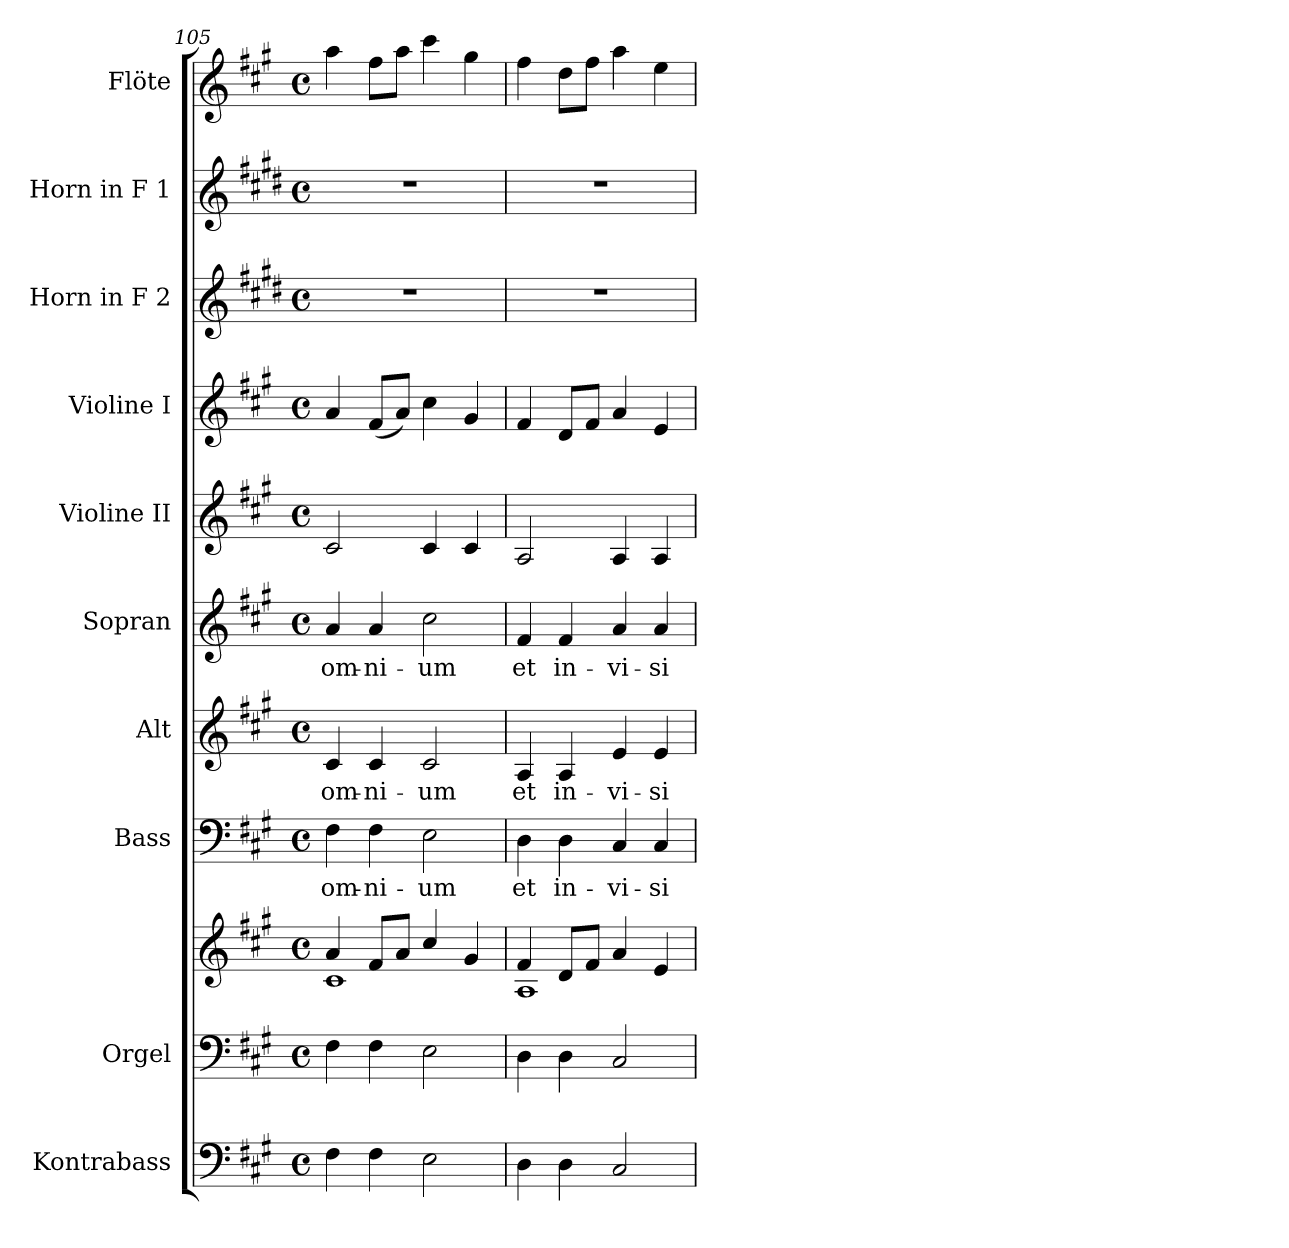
**kern	**kern	**kern	**kern	**text	**kern	**text	**kern	**text	**kern	**kern	**kern	**kern	**kern
*part10	*part9	*part9	*part8	*part8	*part7	*part7	*part6	*part6	*part5	*part4	*part3	*part2	*part1
*staff11	*staff10	*staff9	*staff8	*staff8	*staff7	*staff7	*staff6	*staff6	*staff5	*staff4	*staff3	*staff2	*staff1
*I"Kontrabass	*I"Orgel	*	*I"Bass	*	*I"Alt	*	*I"Sopran	*	*I"Violine II	*I"Violine I	*I"Horn in F 2	*I"Horn in F 1	*I"Flöte
*I'Kb.	*I'Org.	*	*I'B.	*	*I'A.	*	*I'S.	*	*I'Vl. II	*I'Vl. I	*	*	*I'Fl.
*clefF4	*clefF4	*clefG2	*clefF4	*	*clefG2	*	*clefG2	*	*clefG2	*clefG2	*clefG2	*clefG2	*clefG2
*ITrd7c12	*	*	*	*	*	*	*	*	*	*	*ITrd4c7	*ITrd4c7	*
*k[f#c#g#]	*k[f#c#g#]	*k[f#c#g#]	*k[f#c#g#]	*	*k[f#c#g#]	*	*k[f#c#g#]	*	*k[f#c#g#]	*k[f#c#g#]	*k[f#c#g#]	*k[f#c#g#]	*k[f#c#g#]
*A:	*A:	*A:	*A:	*	*A:	*	*A:	*	*A:	*A:	*A:	*A:	*A:
*M4/4	*M4/4	*M4/4	*M4/4	*	*M4/4	*	*M4/4	*	*M4/4	*M4/4	*M4/4	*M4/4	*M4/4
*met(c)	*met(c)	*met(c)	*met(c)	*	*met(c)	*	*met(c)	*	*met(c)	*met(c)	*met(c)	*met(c)	*met(c)
=105	=105	=105	=105	=105	=105	=105	=105	=105	=105	=105	=105	=105	=105
*	*	*^	*	*	*	*	*	*	*	*	*	*	*
!	!	!	!	!	!LO:LY:b	!	!LO:LY:b	!	!LO:LY:b	!	!	!	!	!
4FF#\	4F#\	4a/	1c#	4F#\	om-	4c#/	om-	4a/	om-	2c#/	4a/	1r	1r	4aa\
!	!	!	!	!	!LO:LY:b	!	!LO:LY:b	!	!LO:LY:b	!	!	!	!	!
4FF#\	4F#\	8f#/L	.	4F#\	-ni-	4c#/	-ni-	4a/	-ni-	.	(<8f#/L	.	.	8ff#\L
.	.	8a/J	.	.	.	.	.	.	.	.	8a/J)	.	.	8aa\J
!	!	!	!	!	!LO:LY:b	!	!LO:LY:b	!	!LO:LY:b	!	!	!	!	!
2EE\	2E\	4cc#/	.	2E\	-um	2c#/	-um	2cc#\	-um	4c#/	4cc#\	.	.	4ccc#\
.	.	4g#/	.	.	.	.	.	.	.	4c#/	4g#/	.	.	4gg#\
=106	=106	=106	=106	=106	=106	=106	=106	=106	=106	=106	=106	=106	=106	=106
!	!	!	!	!	!LO:LY:b	!	!LO:LY:b	!	!LO:LY:b	!	!	!	!	!
4DD\	4D\	4f#/	1A	4D\	et	4A/	et	4f#/	et	2A/	4f#/	1r	1r	4ff#\
!	!	!	!	!	!LO:LY:b	!	!LO:LY:b	!	!LO:LY:b	!	!	!	!	!
4DD\	4D\	8d/L	.	4D\	in-	4A/	in-	4f#/	in-	.	8d/L	.	.	8dd\L
.	.	8f#/J	.	.	.	.	.	.	.	.	8f#/J	.	.	8ff#\J
!	!	!	!	!	!LO:LY:b	!	!LO:LY:b	!	!LO:LY:b	!	!	!	!	!
2CC#/	2C#/	4a/	.	4C#/	-vi-	4e/	-vi-	4a/	-vi-	4A/	4a/	.	.	4aa\
!	!	!	!	!	!LO:LY:b	!	!LO:LY:b	!	!LO:LY:b	!	!	!	!	!
.	.	4e/	.	4C#/	-si-	4e/	-si-	4a/	-si-	4A/	4e/	.	.	4ee\
*	*	*v	*v	*	*	*	*	*	*	*	*	*	*	*
=	=	=	=	=	=	=	=	=	=	=	=	=	=
*-	*-	*-	*-	*-	*-	*-	*-	*-	*-	*-	*-	*-	*-
